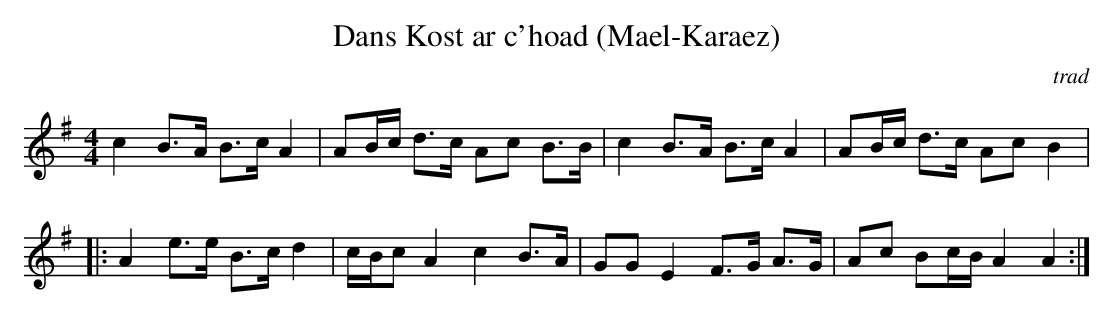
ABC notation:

X:1
T:Dans Kost ar c'hoad (Mael-Karaez)
C:trad
M:4/4
L:1/8
K:Ador
c2 B>A B>c A2|AB/c/ d>c Ac B>B|c2 B>A B>c A2|AB/c/ d>c Ac B2|
|:A2 e>e B>c d2|c/B/c A2 c2 B>A|GG E2 F>G A>G|Ac Bc/B/ A2 A2:|
